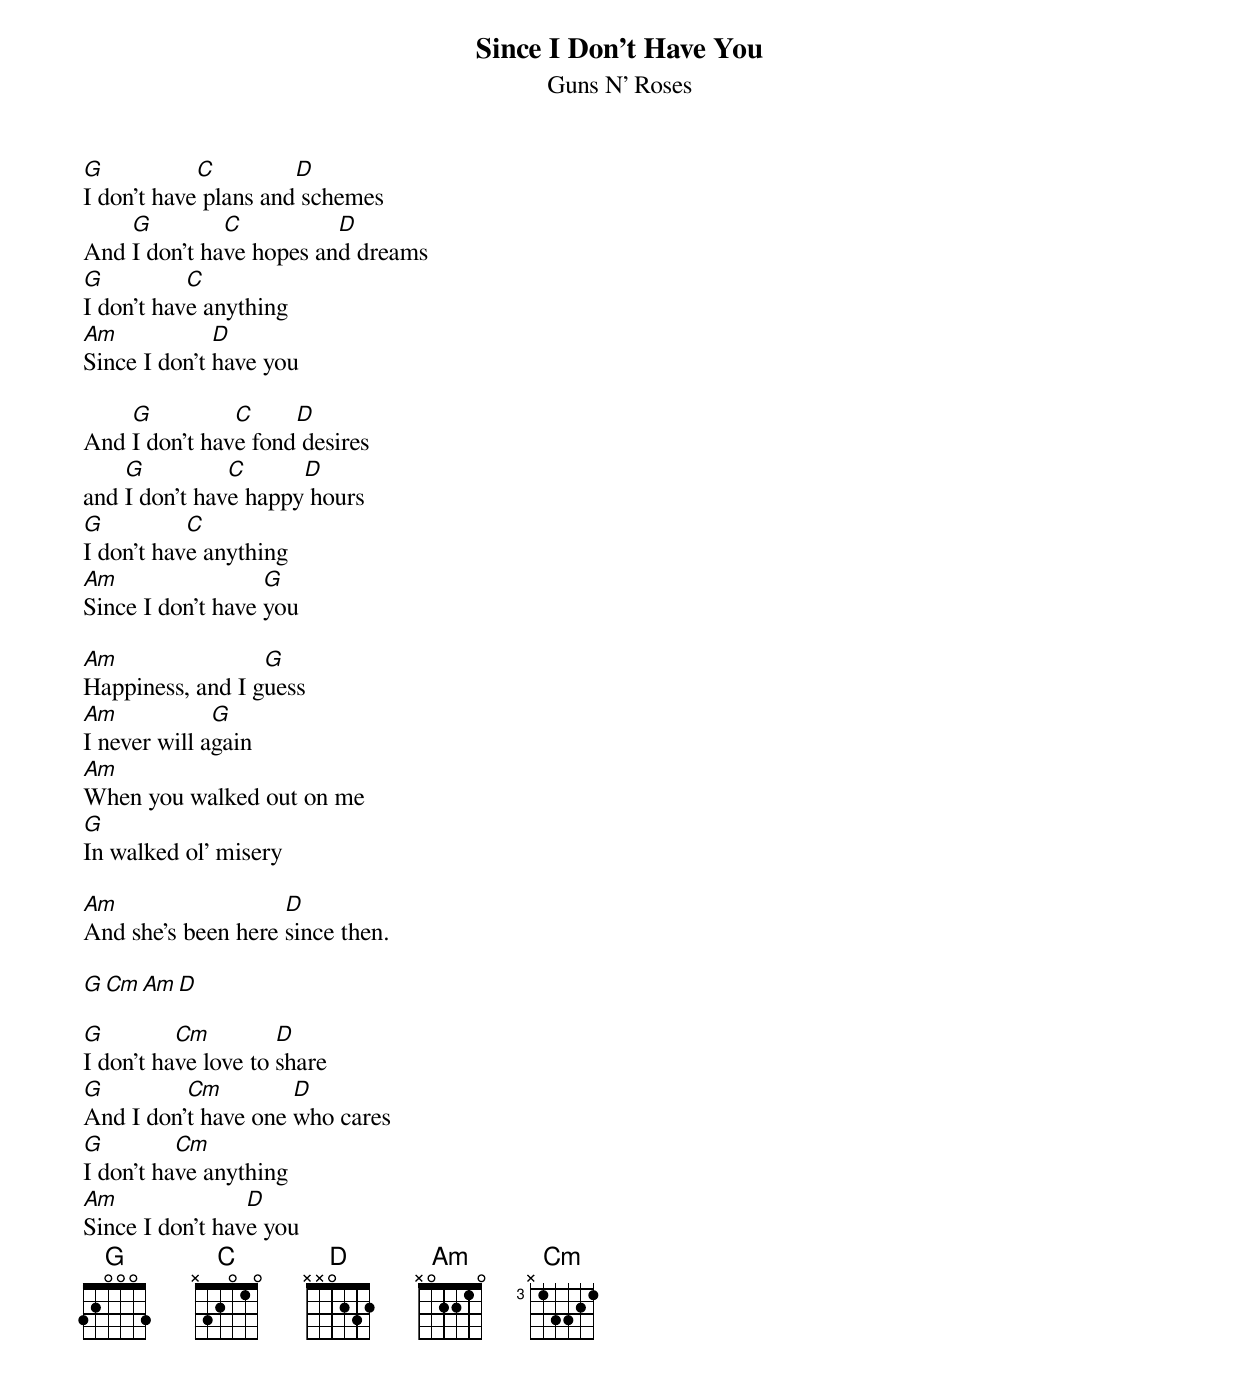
Since I Don't Have You
Guns N' Roses

G           C         D
I don't have plans and schemes
    G         C          D
And I don't have hopes and dreams
G          C
I don't have anything
Am            D
Since I don't have you

    G          C     D
And I don't have fond desires
    G          C      D
and I don't have happy hours
G          C
I don't have anything
Am                 G
Since I don't have you

Am                G
Happiness, and I guess
Am            G
I never will again
Am
When you walked out on me
G
In walked ol' misery

Am                  D
And she's been here since then.

G Cm Am D

G         Cm         D
I don't have love to share
G         Cm         D
And I don't have one who cares
G         Cm
I don't have anything
Am               D
Since I don't have you
